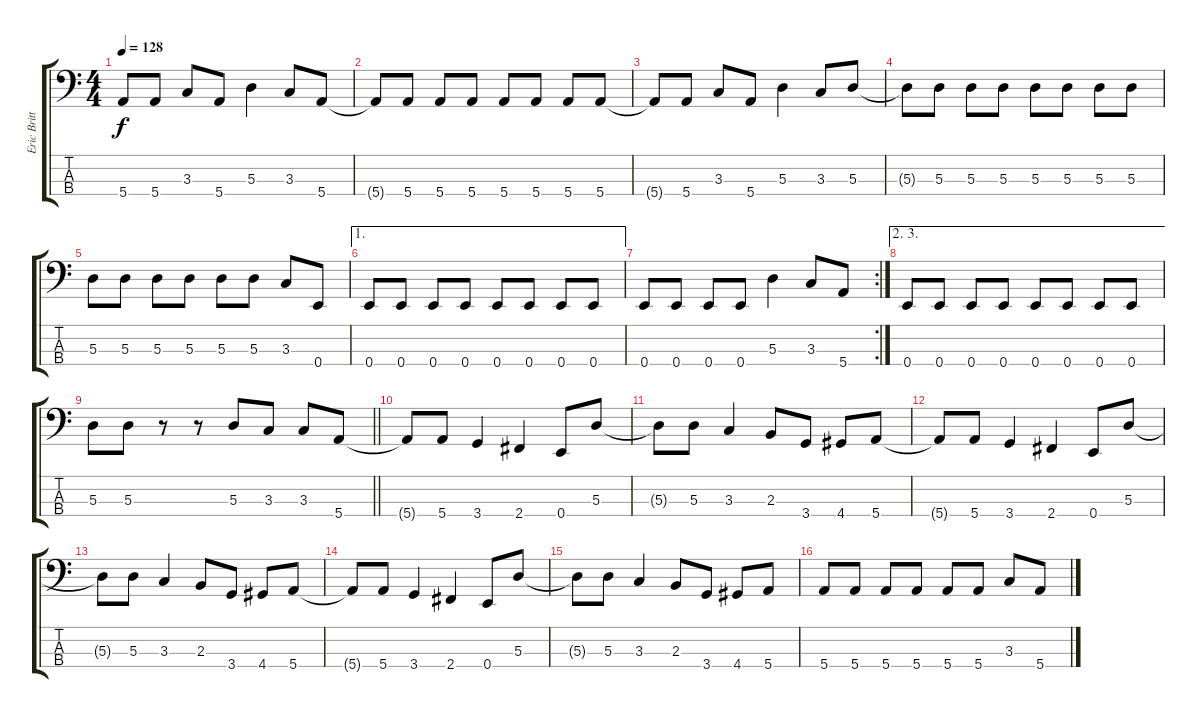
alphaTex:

\track ("Eric Brittingham" "Eric Britt") {instrument electricbasspick}
\staff {score tabs}
\tuning (G2 D2 A1 E1) {hide}
\ts (4 4)
\tempo 128
\clef f4
\ks c
5.4{t}.8{dy f} 5.4.8 3.3.8 5.4.8 5.3.4 3.3.8 5.4.8 |
5.4{t}.8 5.4.8 5.4.8 5.4.8 5.4.8 5.4.8 5.4.8 5.4.8 |
5.4{t}.8 5.4.8 3.3.8 5.4.8 5.3.4 3.3.8 5.3.8 |
5.3{t}.8 5.3.8 5.3.8 5.3.8 5.3.8 5.3.8 5.3.8 5.3.8 |
5.3.8 5.3.8 5.3.8 5.3.8 5.3.8 5.3.8 3.3.8 0.4.8 |
\ae 1
0.4.8 0.4.8 0.4.8 0.4.8 0.4.8 0.4.8 0.4.8 0.4.8 |
\rc 2
0.4.8 0.4.8 0.4.8 0.4.8 5.3.4 3.3.8 5.4.8 |
\ae (2 3)
0.4.8 0.4.8 0.4.8 0.4.8 0.4.8 0.4.8 0.4.8 0.4.8 |
\barLineRight lightlight
5.3.8 5.3.8 r.8 r.8 5.3.8 3.3.8 3.3.8 5.4.8 |
5.4{t}.8 5.4.8 3.4.4 2.4.4 0.4.8 5.3.8 |
5.3{t}.8 5.3.8 3.3.4 2.3.8 3.4.8 4.4.8 5.4.8 |
5.4{t}.8 5.4.8 3.4.4 2.4.4 0.4.8 5.3.8 |
5.3{t}.8 5.3.8 3.3.4 2.3.8 3.4.8 4.4.8 5.4.8 |
5.4{t}.8 5.4.8 3.4.4 2.4.4 0.4.8 5.3.8 |
5.3{t}.8 5.3.8 3.3.4 2.3.8 3.4.8 4.4.8 5.4.8 |
5.4.8 5.4.8 5.4.8 5.4.8 5.4.8 5.4.8 3.3.8 5.4.8
